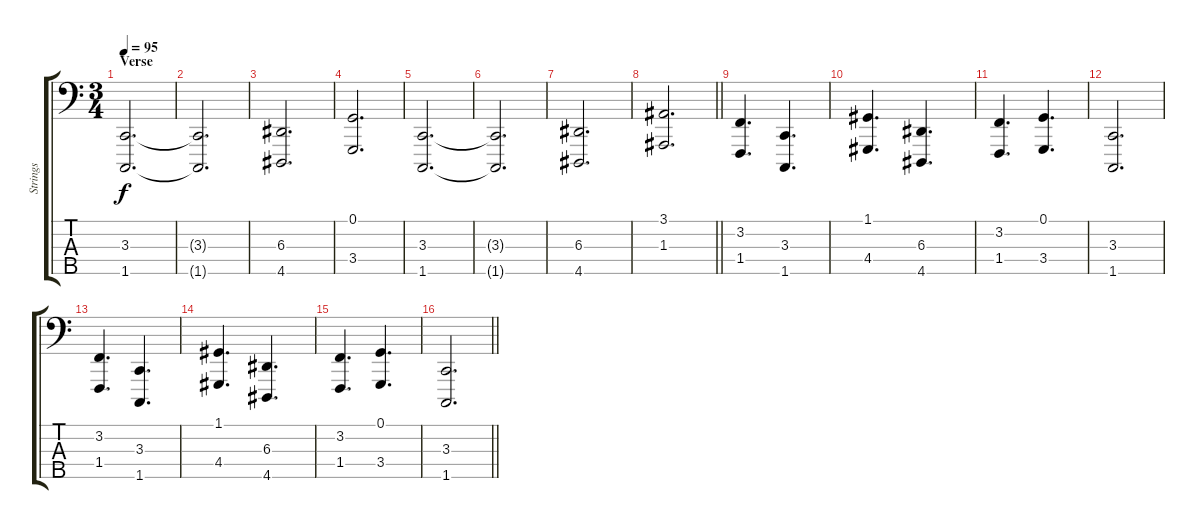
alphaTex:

\track ("Strings" "Strings") {instrument stringensemble1}
\staff {score tabs}
\tuning (G2 D2 A1 E1 B0) {hide}
\ts (3 4)
\section ("" "Verse")
\tempo 95
\clef f4
\ks c
(3.3 1.5).2{d dy f} |
(3.3{t} 1.5{t}).2{d} |
(6.3 4.5).2{d} |
(0.1 3.4).2{d} |
(3.3 1.5).2{d} |
(3.3{t} 1.5{t}).2{d} |
(6.3 4.5).2{d} |
\barLineRight lightlight
(3.1 1.3).2{d} |
(3.2 1.4).4{d} (3.3 1.5).4{d} |
(1.1 4.4).4{d} (6.3 4.5).4{d} |
(3.2 1.4).4{d} (0.1 3.4).4{d} |
(3.3 1.5).2{d} |
(3.2 1.4).4{d} (3.3 1.5).4{d} |
(1.1 4.4).4{d} (6.3 4.5).4{d} |
(3.2 1.4).4{d} (0.1 3.4).4{d} |
\barLineRight lightlight
(3.3 1.5).2{d}
